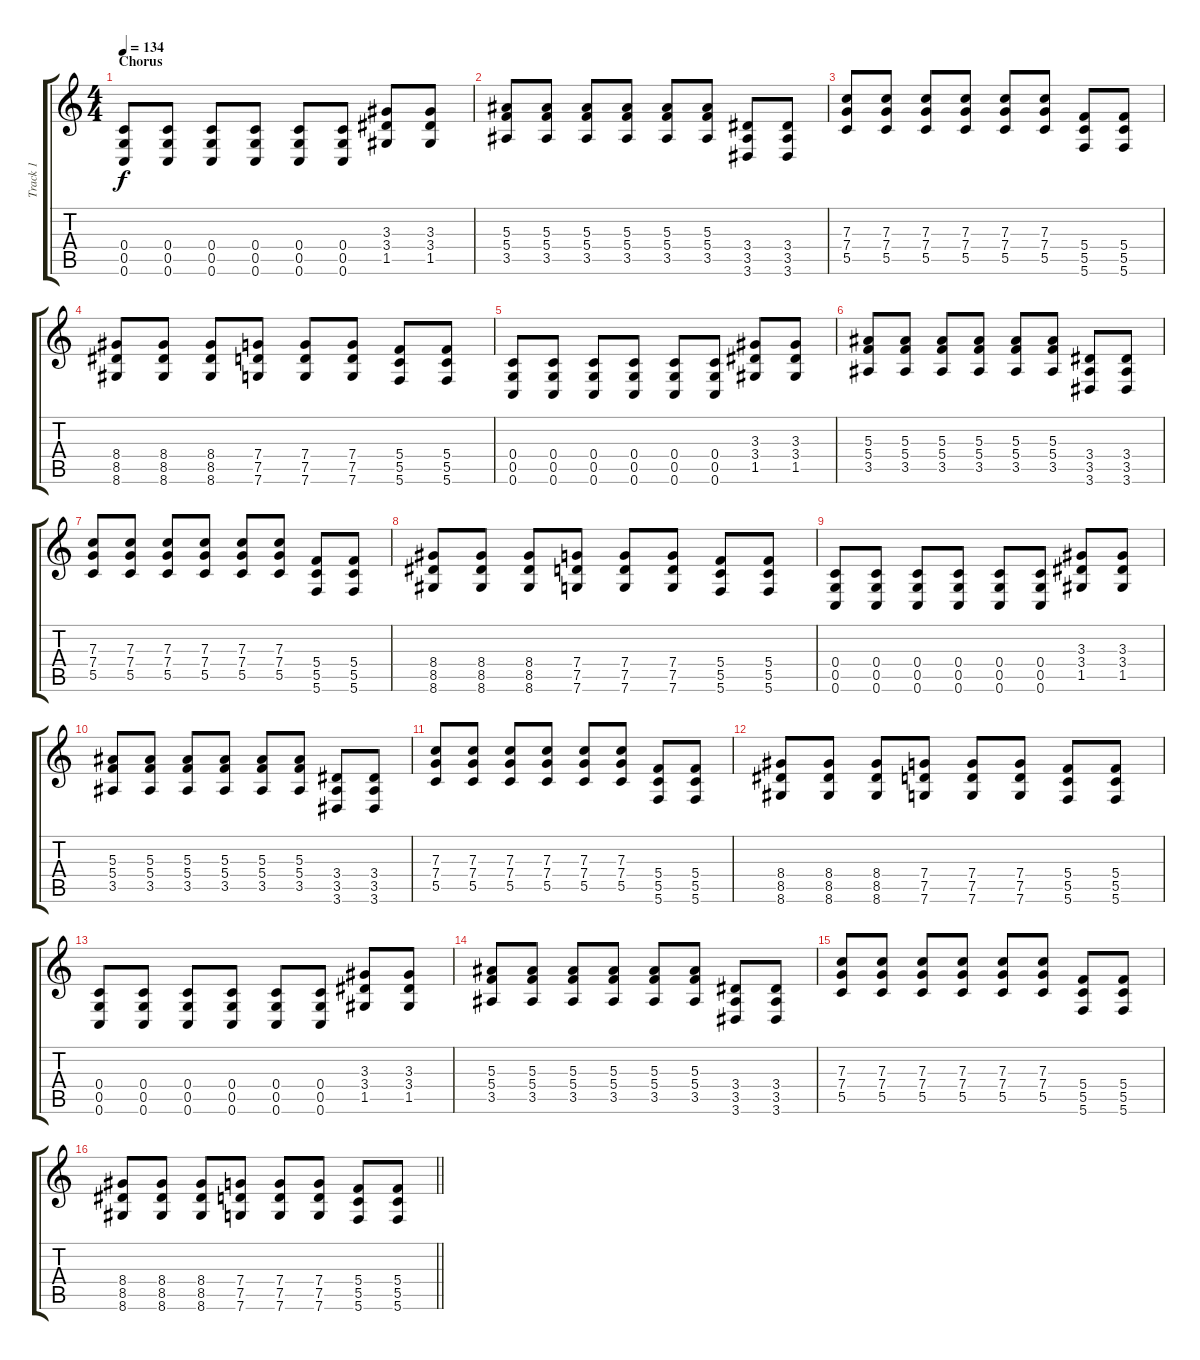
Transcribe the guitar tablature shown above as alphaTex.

\track ("Track 1" "Track 1") {instrument electricguitarclean}
\staff {score tabs}
\tuning (D4 A3 F3 C3 G2 C2) {hide}
\ts (4 4)
\section ("" "Chorus")
\tempo 134
\clef g2
\ks c
(0.4 0.5 0.6).8{dy f} (0.4 0.5 0.6).8 (0.4 0.5 0.6).8 (0.4 0.5 0.6).8 (0.4 0.5 0.6).8 (0.4 0.5 0.6).8 (3.3 3.4 1.5).8 (3.3 3.4 1.5).8 |
(5.3 5.4 3.5).8 (5.3 5.4 3.5).8 (5.3 5.4 3.5).8 (5.3 5.4 3.5).8 (5.3 5.4 3.5).8 (5.3 5.4 3.5).8 (3.4 3.5 3.6).8 (3.4 3.5 3.6).8 |
(7.3 7.4 5.5).8 (7.3 7.4 5.5).8 (7.3 7.4 5.5).8 (7.3 7.4 5.5).8 (7.3 7.4 5.5).8 (7.3 7.4 5.5).8 (5.4 5.5 5.6).8 (5.4 5.5 5.6).8 |
(8.4 8.5 8.6).8 (8.4 8.5 8.6).8 (8.4 8.5 8.6).8 (7.4 7.5 7.6).8 (7.4 7.5 7.6).8 (7.4 7.5 7.6).8 (5.4 5.5 5.6).8 (5.4 5.5 5.6).8 |
(0.4 0.5 0.6).8 (0.4 0.5 0.6).8 (0.4 0.5 0.6).8 (0.4 0.5 0.6).8 (0.4 0.5 0.6).8 (0.4 0.5 0.6).8 (3.3 3.4 1.5).8 (3.3 3.4 1.5).8 |
(5.3 5.4 3.5).8 (5.3 5.4 3.5).8 (5.3 5.4 3.5).8 (5.3 5.4 3.5).8 (5.3 5.4 3.5).8 (5.3 5.4 3.5).8 (3.4 3.5 3.6).8 (3.4 3.5 3.6).8 |
(7.3 7.4 5.5).8 (7.3 7.4 5.5).8 (7.3 7.4 5.5).8 (7.3 7.4 5.5).8 (7.3 7.4 5.5).8 (7.3 7.4 5.5).8 (5.4 5.5 5.6).8 (5.4 5.5 5.6).8 |
(8.4 8.5 8.6).8 (8.4 8.5 8.6).8 (8.4 8.5 8.6).8 (7.4 7.5 7.6).8 (7.4 7.5 7.6).8 (7.4 7.5 7.6).8 (5.4 5.5 5.6).8 (5.4 5.5 5.6).8 |
(0.4 0.5 0.6).8 (0.4 0.5 0.6).8 (0.4 0.5 0.6).8 (0.4 0.5 0.6).8 (0.4 0.5 0.6).8 (0.4 0.5 0.6).8 (3.3 3.4 1.5).8 (3.3 3.4 1.5).8 |
(5.3 5.4 3.5).8 (5.3 5.4 3.5).8 (5.3 5.4 3.5).8 (5.3 5.4 3.5).8 (5.3 5.4 3.5).8 (5.3 5.4 3.5).8 (3.4 3.5 3.6).8 (3.4 3.5 3.6).8 |
(7.3 7.4 5.5).8 (7.3 7.4 5.5).8 (7.3 7.4 5.5).8 (7.3 7.4 5.5).8 (7.3 7.4 5.5).8 (7.3 7.4 5.5).8 (5.4 5.5 5.6).8 (5.4 5.5 5.6).8 |
(8.4 8.5 8.6).8 (8.4 8.5 8.6).8 (8.4 8.5 8.6).8 (7.4 7.5 7.6).8 (7.4 7.5 7.6).8 (7.4 7.5 7.6).8 (5.4 5.5 5.6).8 (5.4 5.5 5.6).8 |
(0.4 0.5 0.6).8 (0.4 0.5 0.6).8 (0.4 0.5 0.6).8 (0.4 0.5 0.6).8 (0.4 0.5 0.6).8 (0.4 0.5 0.6).8 (3.3 3.4 1.5).8 (3.3 3.4 1.5).8 |
(5.3 5.4 3.5).8 (5.3 5.4 3.5).8 (5.3 5.4 3.5).8 (5.3 5.4 3.5).8 (5.3 5.4 3.5).8 (5.3 5.4 3.5).8 (3.4 3.5 3.6).8 (3.4 3.5 3.6).8 |
(7.3 7.4 5.5).8 (7.3 7.4 5.5).8 (7.3 7.4 5.5).8 (7.3 7.4 5.5).8 (7.3 7.4 5.5).8 (7.3 7.4 5.5).8 (5.4 5.5 5.6).8 (5.4 5.5 5.6).8 |
\barLineRight lightlight
(8.4 8.5 8.6).8 (8.4 8.5 8.6).8 (8.4 8.5 8.6).8 (7.4 7.5 7.6).8 (7.4 7.5 7.6).8 (7.4 7.5 7.6).8 (5.4 5.5 5.6).8 (5.4 5.5 5.6).8
